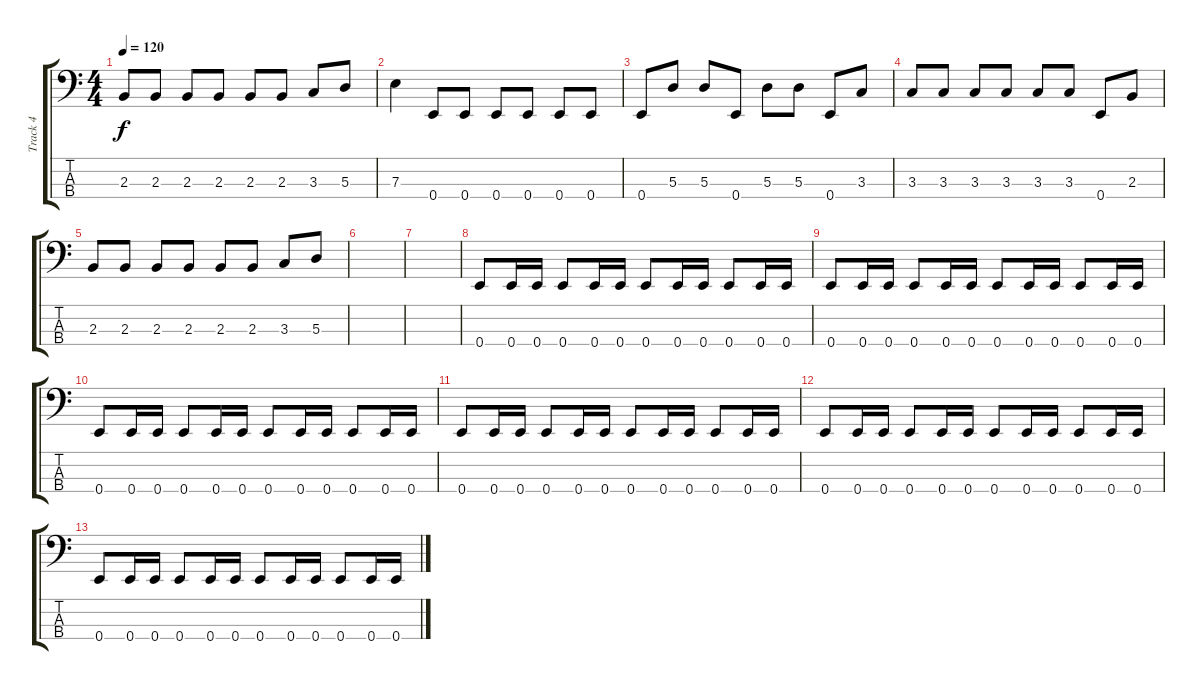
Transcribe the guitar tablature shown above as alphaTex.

\track ("Track 4" "Track 4") {instrument electricbassfinger}
\staff {score tabs}
\tuning (G2 D2 A1 E1) {hide}
\ts (4 4)
\tempo 120
\clef f4
\ks c
2.3.8{dy f} 2.3.8 2.3.8 2.3.8 2.3.8 2.3.8 3.3.8 5.3.8 |
7.3.4 0.4.8 0.4.8 0.4.8 0.4.8 0.4.8 0.4.8 |
0.4.8 5.3.8 5.3.8 0.4.8 5.3.8 5.3.8 0.4.8 3.3.8 |
3.3.8 3.3.8 3.3.8 3.3.8 3.3.8 3.3.8 0.4.8 2.3.8 |
2.3.8 2.3.8 2.3.8 2.3.8 2.3.8 2.3.8 3.3.8 5.3.8 |
|
|
0.4.8 0.4.16 0.4.16 0.4.8 0.4.16 0.4.16 0.4.8 0.4.16 0.4.16 0.4.8 0.4.16 0.4.16 |
0.4.8 0.4.16 0.4.16 0.4.8 0.4.16 0.4.16 0.4.8 0.4.16 0.4.16 0.4.8 0.4.16 0.4.16 |
0.4.8 0.4.16 0.4.16 0.4.8 0.4.16 0.4.16 0.4.8 0.4.16 0.4.16 0.4.8 0.4.16 0.4.16 |
0.4.8 0.4.16 0.4.16 0.4.8 0.4.16 0.4.16 0.4.8 0.4.16 0.4.16 0.4.8 0.4.16 0.4.16 |
0.4.8 0.4.16 0.4.16 0.4.8 0.4.16 0.4.16 0.4.8 0.4.16 0.4.16 0.4.8 0.4.16 0.4.16 |
0.4.8 0.4.16 0.4.16 0.4.8 0.4.16 0.4.16 0.4.8 0.4.16 0.4.16 0.4.8 0.4.16 0.4.16
